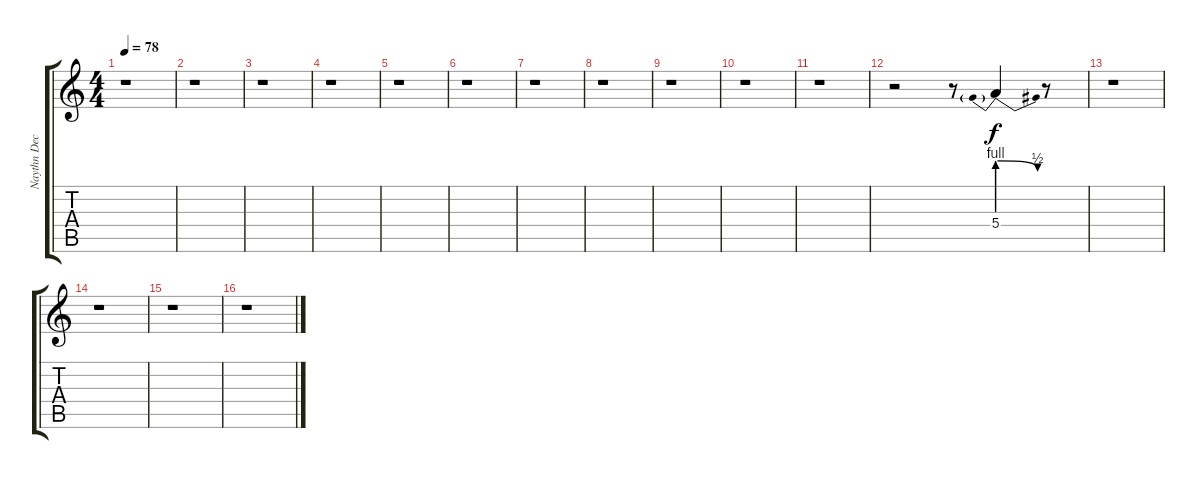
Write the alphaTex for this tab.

\track ("Naythn December (Solo Guitar)" "Naythn Dec") {instrument distortionguitar}
\staff {score tabs}
\tuning (E4 B3 G3 D3 A2 E2) {hide}
\ts (4 4)
\tempo 78
\clef g2
\ks c
r.1{dy f} |
r.1 |
r.1 |
r.1 |
r.1 |
r.1 |
r.1 |
r.1 |
r.1 |
r.1 |
r.1 |
r.2 r.8 5.4{be (prebendrelease 0 4 60 2)}.4 r.8 |
r.1 |
r.1 |
r.1 |
r.1
